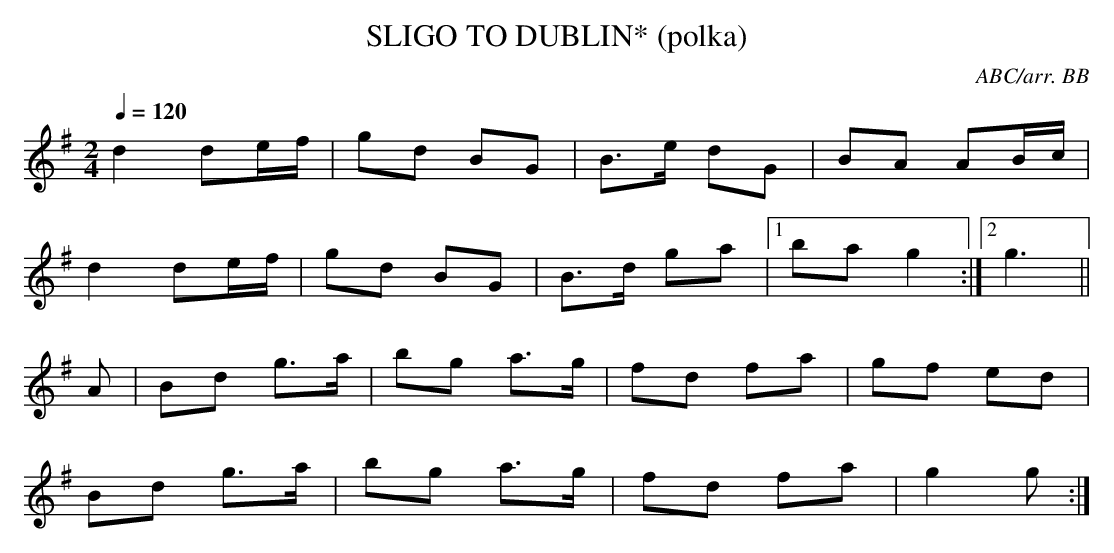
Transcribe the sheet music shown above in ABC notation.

X:1
T:SLIGO TO DUBLIN* (polka)
C:ABC/arr. BB
L:1/8
M:2/4
Q:1/4=120
K:G
d2 de/f/|gd BG|B>e dG|BA AB/c/|
d2 de/f/|gd BG|B>d ga|1 ba g2:|2 g3||
A|Bd g>a|bg a>g|fd fa|gf ed|
Bd g>a|bg a>g|fd fa|g2g:|
